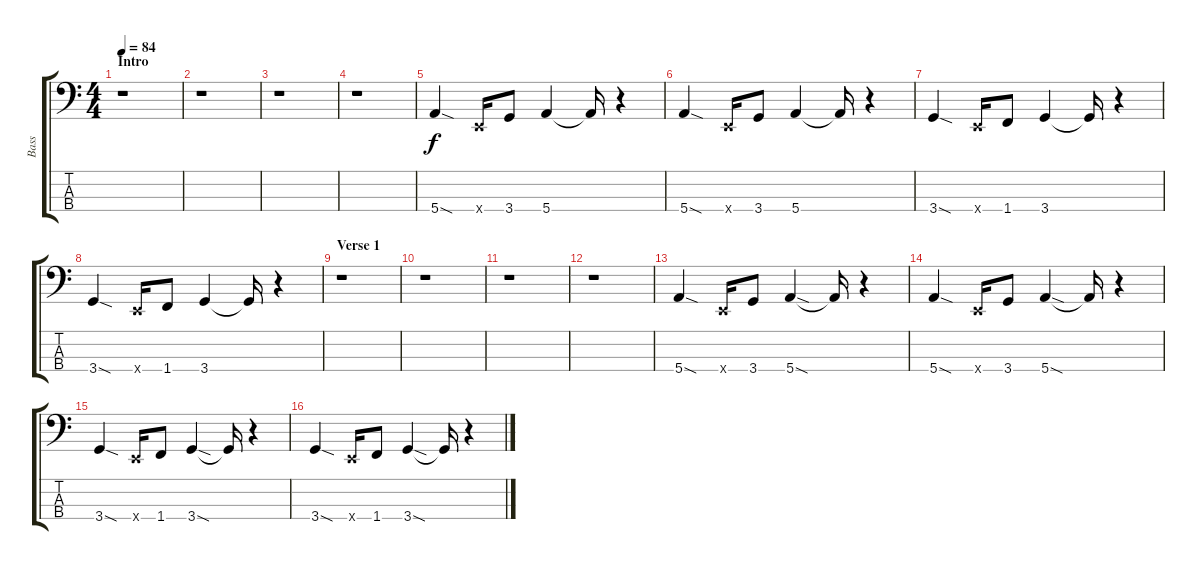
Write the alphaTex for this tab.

\track ("Bass" "Bass") {instrument electricbassfinger}
\staff {score tabs}
\tuning (G2 D2 A1 E1) {hide}
\ts (4 4)
\section ("" "Intro")
\tempo 84
\clef f4
\ks c
r.1{dy f instrument electricbassfinger} |
r.1 |
r.1 |
r.1 |
5.4{sod}.4 0.4{x}.16 3.4.8 5.4.4 5.4{t}.16 r.4 |
5.4{sod}.4 0.4{x}.16 3.4.8 5.4.4 5.4{t}.16 r.4 |
3.4{sod}.4 0.4{x}.16 1.4.8 3.4.4 3.4{t}.16 r.4 |
3.4{sod}.4 0.4{x}.16 1.4.8 3.4.4 3.4{t}.16 r.4 |
\section ("" "Verse 1")
r.1 |
r.1 |
r.1 |
r.1 |
5.4{sod}.4 0.4{x}.16 3.4.8 5.4{sod}.4 5.4{t}.16 r.4 |
5.4{sod}.4 0.4{x}.16 3.4.8 5.4{sod}.4 5.4{t}.16 r.4 |
3.4{sod}.4 0.4{x}.16 1.4.8 3.4{sod}.4 3.4{t}.16 r.4 |
3.4{sod}.4 0.4{x}.16 1.4.8 3.4{sod}.4 3.4{t}.16 r.4
